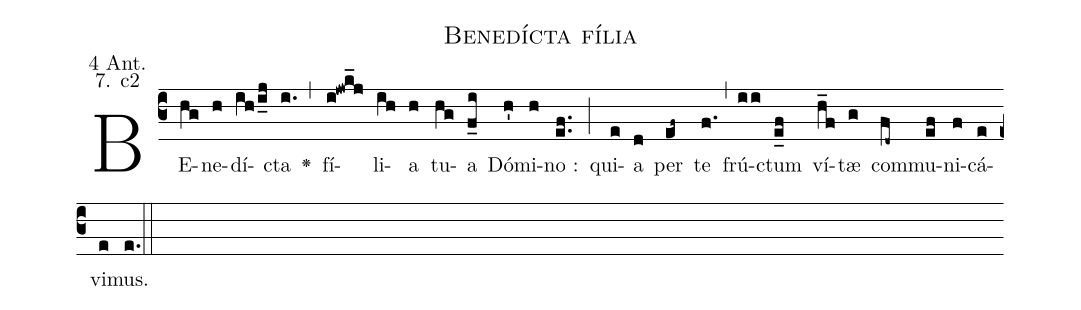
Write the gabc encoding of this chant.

name: Benedícta fília;
office-part: 4 Antiphon;
mode: 7c2;
annotation: 4 Ant.;
annotation: 7. c2;
def-m1:}{\greseteolcustos{manual}{;
def-m2:\ifx\breakbeforeEuouae\undefined\else;
def-m3:\fi}\ifx\noeuouae\undefined\def\noeuouae{F}\fi\if\noeuouae F{;
def-m4:}\fi;
%%
% The syntax in this part is called gabc. Please refer to http://home.gna.org/gregorio/gabc/#basis

(c3)BE(hg)ne(h)dí(ih/i_j)cta(i.) <v>\greheightstar</v>(,)
fí(i!jwk_j)li(ih)a(h) tu(hg)a(f_i) Dó(h')mi(h)no :(ef..) (;)
qui(e)a(d) per(ef~) te(f.) (,)
frú(ii)ctum(e_f) ví(h_f)tæ(g) com(fd~)mu(ef)ni(f)cá(e)vi(e[em1])mus.(e.) (::[em2]z[em3])

E(i) u(i) o(j) u(i) a(h) e.(ih..) (::[em4])
